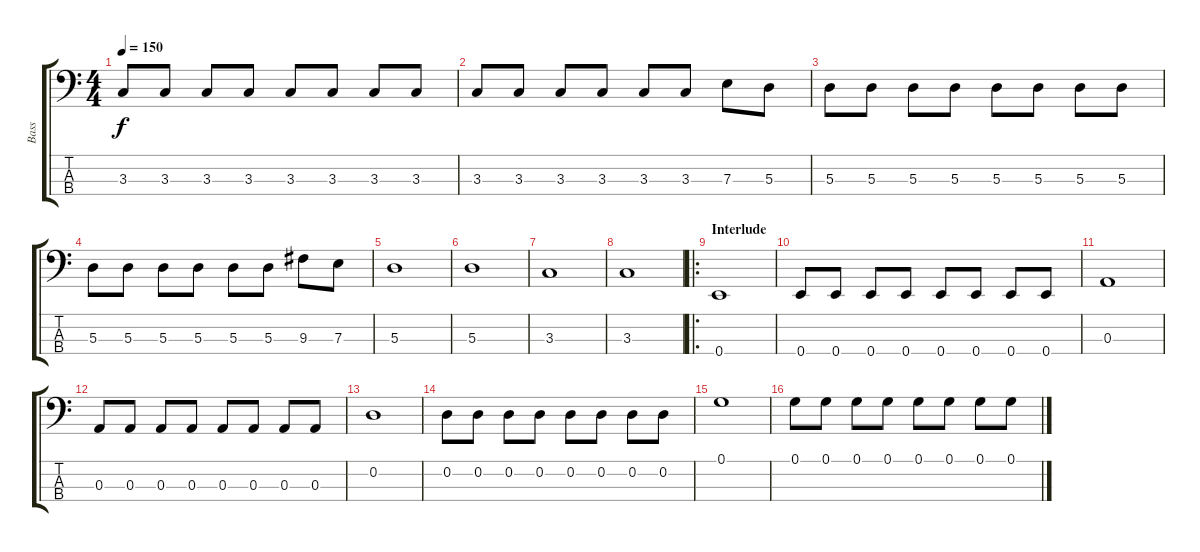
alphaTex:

\track ("Bass" "Bass") {instrument electricbassfinger}
\staff {score tabs}
\tuning (G2 D2 A1 E1) {hide}
\ts (4 4)
\tempo 150
\clef f4
\ks c
3.3.8{dy f} 3.3.8 3.3.8 3.3.8 3.3.8 3.3.8 3.3.8 3.3.8 |
3.3.8 3.3.8 3.3.8 3.3.8 3.3.8 3.3.8 7.3.8 5.3.8 |
5.3.8 5.3.8 5.3.8 5.3.8 5.3.8 5.3.8 5.3.8 5.3.8 |
5.3.8 5.3.8 5.3.8 5.3.8 5.3.8 5.3.8 9.3.8 7.3.8 |
5.3.1 |
5.3.1 |
3.3.1 |
3.3.1 |
\ro
\section ("" "Interlude")
0.4.1 |
0.4.8 0.4.8 0.4.8 0.4.8 0.4.8 0.4.8 0.4.8 0.4.8 |
0.3.1 |
0.3.8 0.3.8 0.3.8 0.3.8 0.3.8 0.3.8 0.3.8 0.3.8 |
0.2.1 |
0.2.8 0.2.8 0.2.8 0.2.8 0.2.8 0.2.8 0.2.8 0.2.8 |
0.1.1 |
0.1.8 0.1.8 0.1.8 0.1.8 0.1.8 0.1.8 0.1.8 0.1.8
